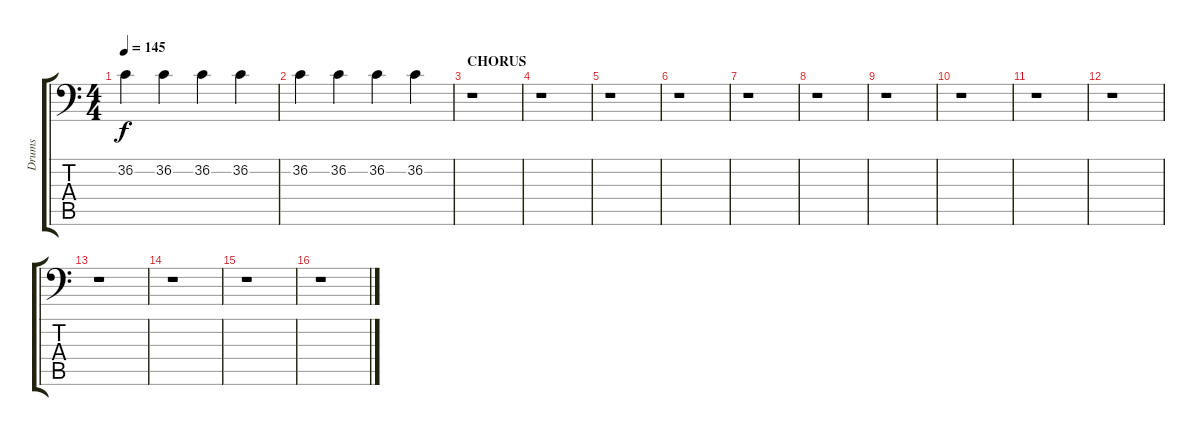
\track ("Drums" "Drums") {instrument acousticgrandpiano}
\staff {score tabs}
\tuning (C-1 C-1 C-1 C-1 C-1 C-1) {hide}
\ts (4 4)
\tempo 145
\clef f4
\ks c
36.2.4{dy f} 36.2.4 36.2.4 36.2.4 |
36.2.4 36.2.4 36.2.4 36.2.4 |
\section ("" "CHORUS")
r.1 |
r.1 |
r.1 |
r.1 |
r.1 |
r.1 |
r.1 |
r.1 |
r.1 |
r.1 |
r.1 |
r.1 |
r.1 |
r.1
